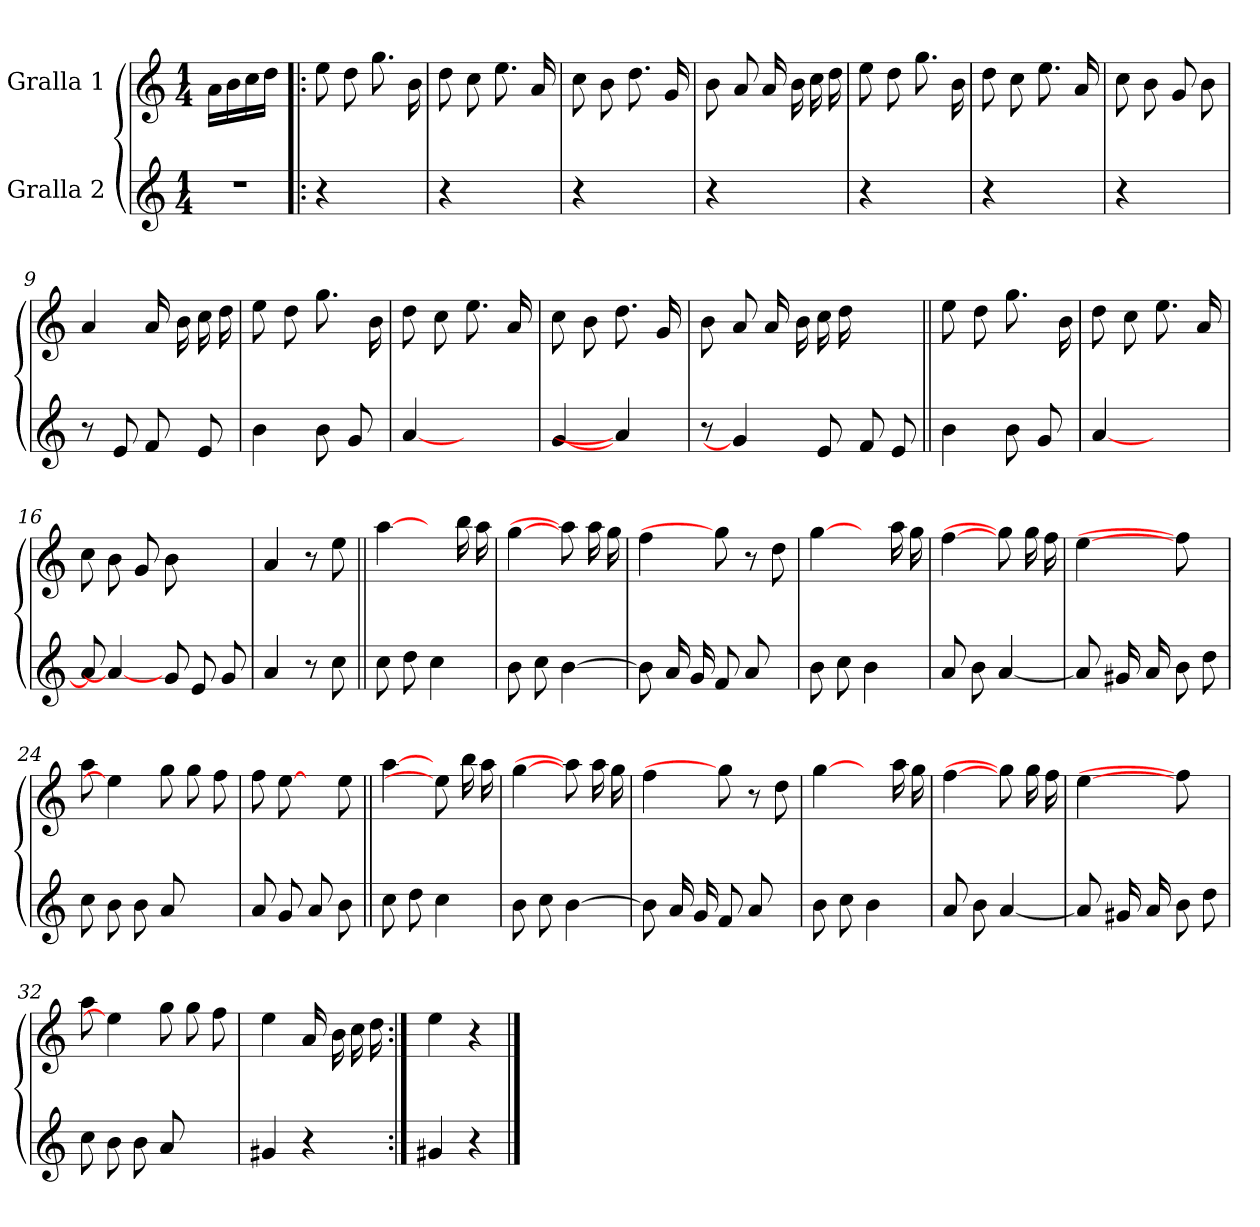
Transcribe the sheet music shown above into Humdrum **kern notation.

**kern	**kern
*part2	*part1
*staff2	*staff1
*I"Gralla 2	*I"Gralla 1
*clefG2	*clefG2
*k[]	*k[]
*M1/4	*M1/4
=1	=1
4r	16a\LL
.	16b\
.	16cc\
.	16dd\JJ
=2!|:	=2!|:
4r	8ee
.	8dd
4ryy	8.gg
.	16b
=3	=3
4r	8dd
.	8cc
4ryy	8.ee
.	16a
=4	=4
4r	8cc
.	8b
4ryy	8.dd
.	16g
=5	=5
4r	8b
.	8a
4ryy	16a
.	16b
.	16cc
.	16dd
=6	=6
4r	8ee
.	8dd
4ryy	8.gg
.	16b
=7	=7
4r	8dd
.	8cc
4ryy	8.ee
.	16a
=8	=8
4r	8cc
.	8b
4ryy	8g
.	8b
=9	=9
8r	4a
8e	.
8f	16a
.	16b
8e	16cc
.	16dd
=10	=10
4b	8ee
.	8dd
8b	8.gg
8g	.
.	16b
=11	=11
[4a	8dd
.	8cc
4ryy	8.ee
.	16a
=12	=12
[4g	8cc
.	8b
4a]	8.dd
.	16g
=13	=13
8r	8b
4g]	8a
.	16a
.	16b
8e	16cc
.	16dd
8f	4ryy
8e	.
=14||	=14||
4b	8ee
.	8dd
8b	8.gg
8g	.
.	16b
=15	=15
[4a	8dd
.	8cc
4ryy	8.ee
.	16a
=16	=16
8a]	8cc
4a_	8b
.	8g
8g	8b
8e	4ryy
8g	.
=17	=17
4a	4a
8r	8r
8cc	8ee
=18||	=18||
8cc	[4aa
8dd	.
4cc	8ryy
.	16bb
.	16aa
=19	=19
8b	[4gg
8cc	.
[4b	8aa]
.	16aa
.	16gg
=20	=20
8b]	4ff
16a	.
16g	.
8f	8gg]
8a	8r
8ryy	8dd
=21	=21
8b	[4gg
8cc	.
4b	8ryy
.	16aa
.	16gg
=22	=22
8a	[4ff
8b	.
[4a	8gg]
.	16gg
.	16ff
=23	=23
8a]	[4ee
16g#	.
16a	.
8b	8ff]
8dd	8ryy
=24	=24
8cc	8aa
8b	4ee]
8b	.
8a	8gg
4ryy	8gg
.	8ff
=25	=25
8a	8ff
8g	[8ee
8a	8ryy
8b	8ee
=26||	=26||
8cc	[4aa
8dd	.
4cc	8ee]
.	16bb
.	16aa
=27	=27
8b	[4gg
8cc	.
[4b	8aa]
.	16aa
.	16gg
=28	=28
8b]	4ff
16a	.
16g	.
8f	8gg]
8a	8r
8ryy	8dd
=29	=29
8b	[4gg
8cc	.
4b	8ryy
.	16aa
.	16gg
=30	=30
8a	[4ff
8b	.
[4a	8gg]
.	16gg
.	16ff
=31	=31
8a]	[4ee
16g#	.
16a	.
8b	8ff]
8dd	8ryy
=32	=32
8cc	8aa
8b	4ee]
8b	.
8a	8gg
4ryy	8gg
.	8ff
=33	=33
4g#	4ee
4r	16a
.	16b
.	16cc
.	16dd
=34:|!	=34:|!
4g#	4ee
4r	4r
==	==
*-	*-
